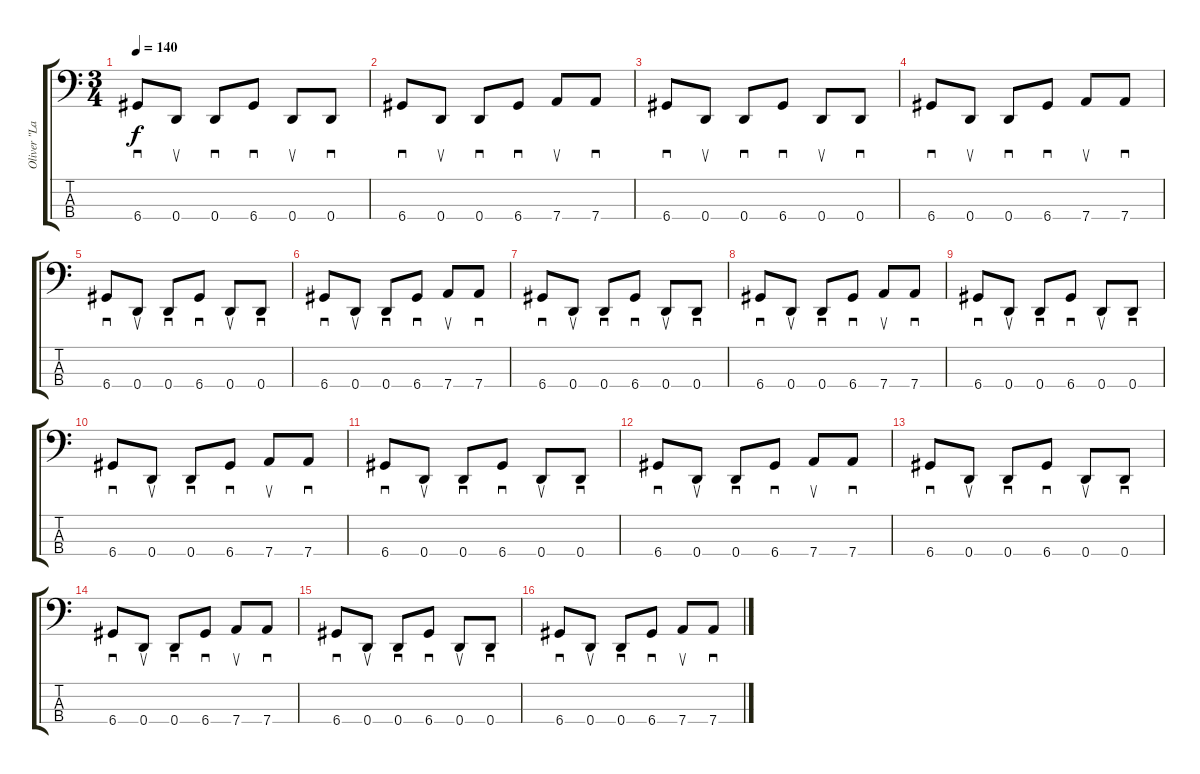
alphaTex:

\track ("Oliver \"Lars\" Riedel" "Oliver \"La") {instrument electricbassfinger}
\staff {score tabs}
\tuning (G2 D2 A1 D1) {hide}
\ts (3 4)
\tempo 140
\clef f4
\ks c
6.4.8{sd dy f} 0.4.8{su} 0.4.8{sd} 6.4.8{sd} 0.4.8{su} 0.4.8{sd} |
6.4.8{sd} 0.4.8{su} 0.4.8{sd} 6.4.8{sd} 7.4.8{su} 7.4.8{sd} |
6.4.8{sd} 0.4.8{su} 0.4.8{sd} 6.4.8{sd} 0.4.8{su} 0.4.8{sd} |
6.4.8{sd} 0.4.8{su} 0.4.8{sd} 6.4.8{sd} 7.4.8{su} 7.4.8{sd} |
6.4.8{sd} 0.4.8{su} 0.4.8{sd} 6.4.8{sd} 0.4.8{su} 0.4.8{sd} |
6.4.8{sd} 0.4.8{su} 0.4.8{sd} 6.4.8{sd} 7.4.8{su} 7.4.8{sd} |
6.4.8{sd} 0.4.8{su} 0.4.8{sd} 6.4.8{sd} 0.4.8{su} 0.4.8{sd} |
6.4.8{sd} 0.4.8{su} 0.4.8{sd} 6.4.8{sd} 7.4.8{su} 7.4.8{sd} |
6.4.8{sd} 0.4.8{su} 0.4.8{sd} 6.4.8{sd} 0.4.8{su} 0.4.8{sd} |
6.4.8{sd} 0.4.8{su} 0.4.8{sd} 6.4.8{sd} 7.4.8{su} 7.4.8{sd} |
6.4.8{sd} 0.4.8{su} 0.4.8{sd} 6.4.8{sd} 0.4.8{su} 0.4.8{sd} |
6.4.8{sd} 0.4.8{su} 0.4.8{sd} 6.4.8{sd} 7.4.8{su} 7.4.8{sd} |
6.4.8{sd} 0.4.8{su} 0.4.8{sd} 6.4.8{sd} 0.4.8{su} 0.4.8{sd} |
6.4.8{sd} 0.4.8{su} 0.4.8{sd} 6.4.8{sd} 7.4.8{su} 7.4.8{sd} |
6.4.8{sd} 0.4.8{su} 0.4.8{sd} 6.4.8{sd} 0.4.8{su} 0.4.8{sd} |
6.4.8{sd} 0.4.8{su} 0.4.8{sd} 6.4.8{sd} 7.4.8{su} 7.4.8{sd}
